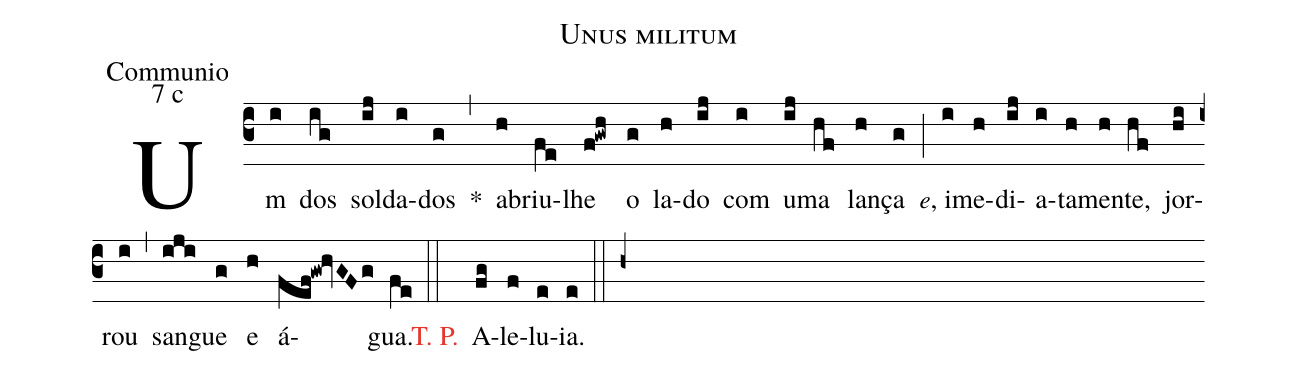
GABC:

name: Unus militum;
office-part: Communio;
mode: 7;
mode-differentia: c;
commentary: Cantus ID a02876;
commentary: Jo 19,34;
%%
(c3)

Um(i) dos(ig) sol(ij)da(i)dos(g) *(,) a(h)briu-(fe)lhe(f!gwh) o(g) la(h)do(ij) com(i) u(ij)ma(hf) lan(h)ça(g) (;) <e>e</e>, i(i)me(h)di(ij)a(i)ta(h)men(h)te,(hf) jor(hi)rou(i) (,) san(iji)gue(g) e(h) á(fef!gw!hvGFg)gua.(fe)

(::)

<nlba><c>T. P.</c>() A</nlba>(fg)le(f)lu(e)ia.(e)

(::)

(h+)
